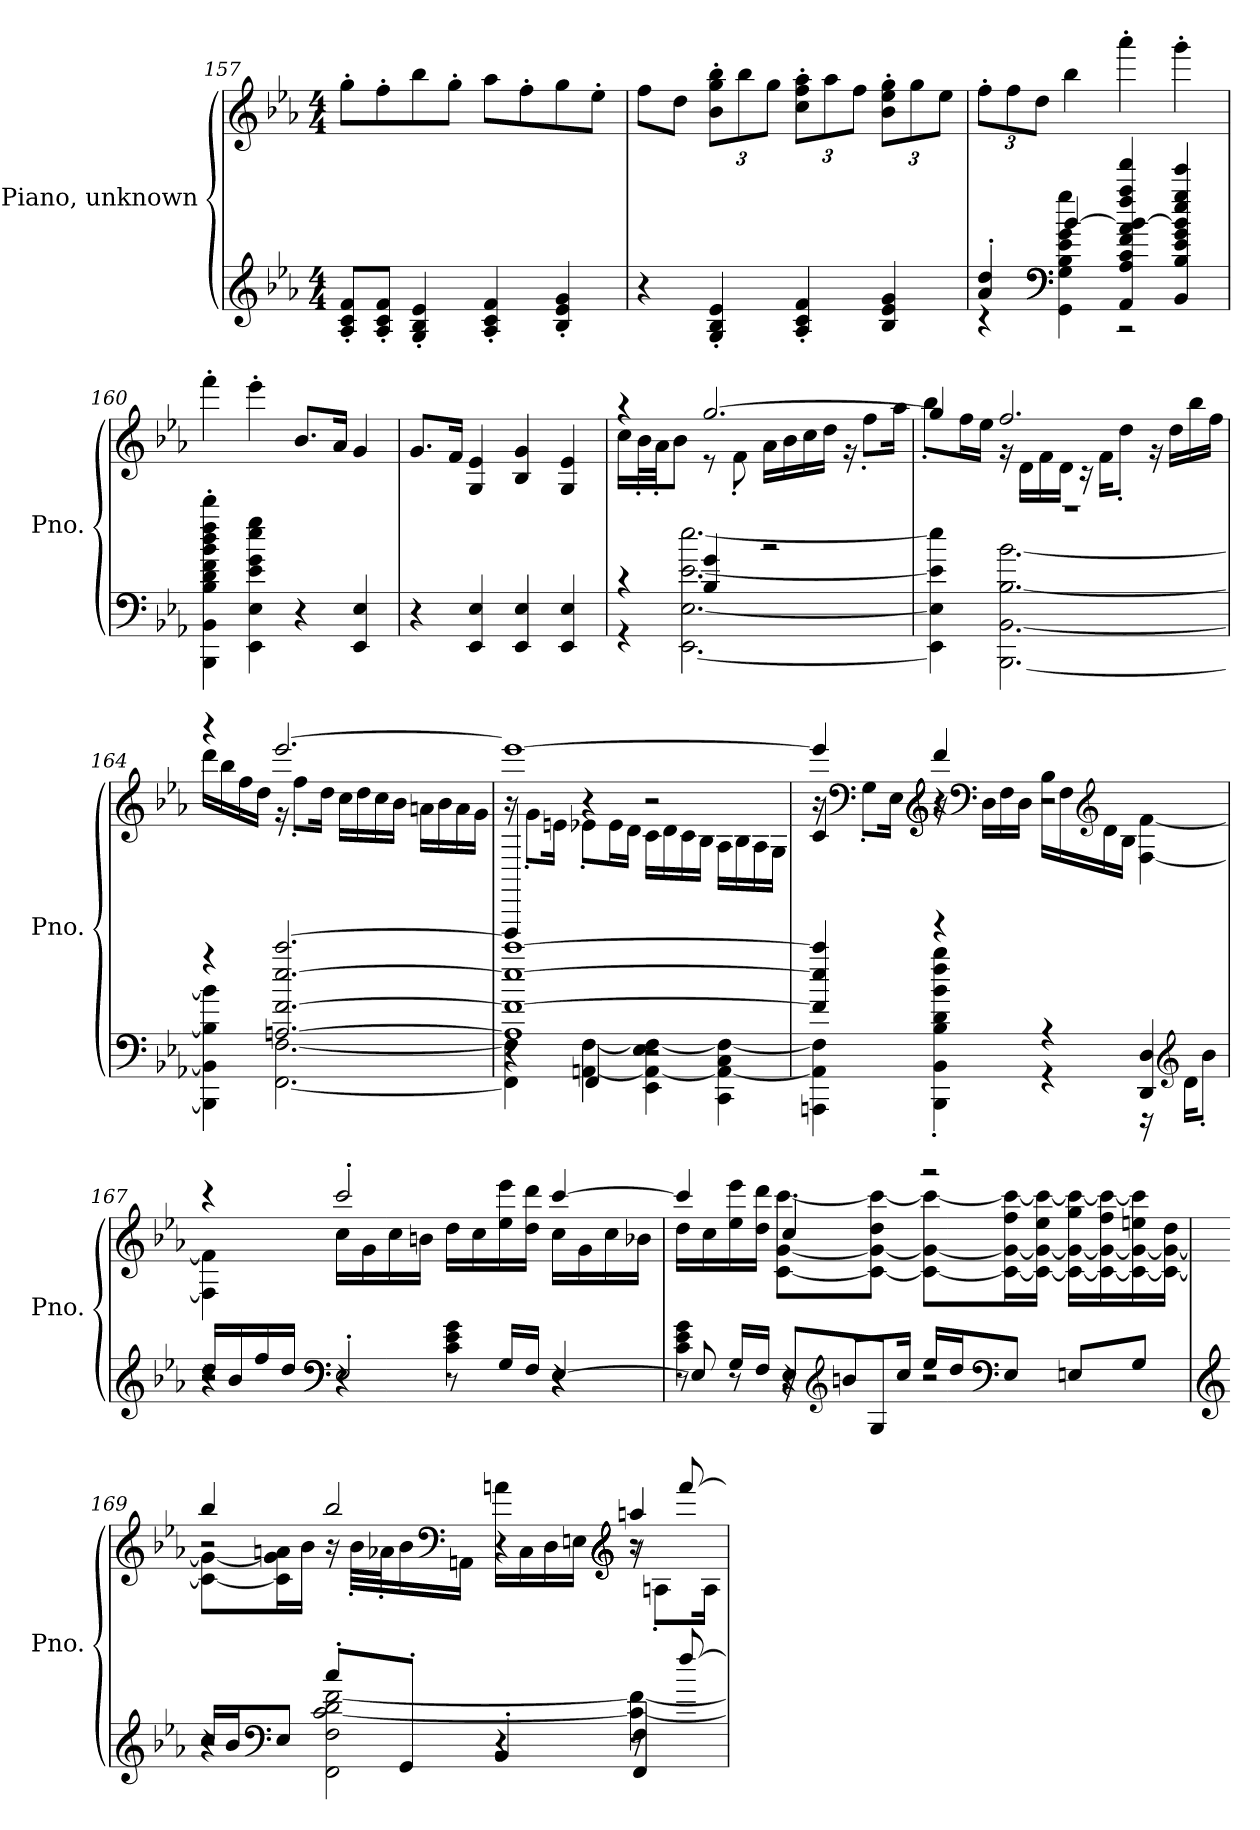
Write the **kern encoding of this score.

**kern	**kern
*part1	*part1
*staff2	*staff1
*I"Piano, unknown	*
*I'Pno.	*
*clefG2	*clefG2
*k[b-e-a-]	*k[b-e-a-]
*M4/4	*M4/4
=157	=157
8A-/' 8c/' 8f/'L	8gg'\L
8A-/' 8c/' 8f/'J	8ff'\
4G/' 4B-/' 4e-/'	8bb-\
.	8gg'\J
4A-/' 4c/' 4f/'	8aa-\L
.	8ff'\
4B-/' 4e-/' 4g/'	8gg\
.	8ee-'\J
!!LO:LB:g=z
=158	=158
4r	8ff\L
.	8dd\J
*	*Xbrackettup
4G/' 4B-/' 4e-/'	12b-\' 12gg\' 12bb-\'L
.	12bb-\
.	12gg\J
4A-/' 4c/' 4f/'	12cc\' 12ff\' 12aa-\'L
.	12aa-\
.	12ff\J
4B-/ 4e-/ 4g/	12b-\' 12ee-\' 12gg\'L
.	12gg\
.	12ee-\J
=159	=159
*^	*
4a-/' 4dd/'	4r	12ff'\L
.	.	12ff\
.	.	12dd\J
*clefF4	*	*
[4b-/	4GG\ 4G\ 4B-\ 4e-\ 4g\ 4gg\	4bb-\
4AA-/ 4A-/ 4c/ 4f/ 4a-/ 4b-/_ 4ff/ 4aa-/ 4fff/	2r	4aaa-'\
4BB-/ 4B-/ 4e-/ 4g/ 4b-/] 4ee-/ 4gg/ 4eee-/	.	4ggg'\
*v	*v	*
=160	=160
4BBB-\' 4BB-\' 4B-\' 4d\' 4f\' 4b-\' 4dd\' 4ff\' 4ddd\'	4fff'\
4EE-\ 4E-\ 4e-\ 4g\ 4ee-\ 4gg\	4eee-'\
4r	8.b-/L
.	16a-/Jk
4EE-/ 4E-/	4g/
=161	=161
4r	8.g/L
.	16f/Jk
4EE-/ 4E-/	4G/ 4e-/
4EE-/ 4E-/	4B-/ 4g/
4EE-/ 4E-/	4G/ 4e-/
!!LO:PB:g=z
=162	=162
*^	*^
4r	4r	4r	16cc\LL
.	.	.	32b-'\L
.	.	.	32a-'\JJ
.	.	.	8b-\J
4B-/ 4g/	[2.EE-\ [2.E-\ [2.e-\ [2.ee-\	[2.gg/	8r
.	.	.	8f'\
2r	.	.	16a-\LL
.	.	.	16b-\
.	.	.	16cc\
.	.	.	16dd\JJ
.	.	.	16r
.	.	.	8ff'\L
.	.	.	16aa-\Jk
=163	=163	=163	=163
1r	4EE-\] 4E-\] 4e-\] 4ee-\]	4gg/]	8bb-'\L
.	.	.	16ff\L
.	.	.	16ee-\JJ
.	[2.BBB-\ [2.BB-\ [2.B-\ [2.b-\	2.ff/	16r
.	.	.	16d\LL
.	.	.	16f\
.	.	.	16d\JJ
.	.	.	16r
.	.	.	16f\KL
.	.	.	8dd'\J
.	.	.	16r
.	.	.	16dd\LL
.	.	.	16bb-\
.	.	.	16ff\JJ
=164	=164	=164	=164
4r	4BBB-\] 4BB-\] 4B-\] 4b-\]	4r	16ddd\LL
.	.	.	16bb-\
.	.	.	16ff\
.	.	.	16dd\JJ
[2.An/ [2.f/ [2.ee-/ [2.ccc/	[2.FF\ [2.F\	[2.eee-/	16r
.	.	.	8ff'\L
.	.	.	16dd\Jk
.	.	.	16cc\LL
.	.	.	16dd\
.	.	.	16cc\
.	.	.	16b-\JJ
.	.	.	16an\LL
.	.	.	16b-\
.	.	.	16a\
.	.	.	16g\JJ
!!LO:LB:g=z
=165	=165	=165	=165
*	*^	*	*^
1A] 1f_ 1ee-_ 1ccc_	4FF\] 4F\]	4r	1eee-_	16r	4FFF/
.	.	.	.	8g'\L	.
.	.	.	.	16en\Jk	.
.	[4AAn\ [4F\	4FF/	.	8e-X'\L	4r
.	.	.	.	16e-\L	.
.	.	.	.	16d\JJ	.
.	4EE-\ 4AA\_ 4E-\ 4F\_	2r	.	16c\LL	2r
.	.	.	.	16d\	.
.	.	.	.	16c\	.
.	.	.	.	16B-\JJ	.
.	4CC\ 4AA\_ 4C\ 4F\_	.	.	16A-\LL	.
.	.	.	.	16B-\	.
.	.	.	.	16A-\	.
.	.	.	.	16G\JJ	.
*	*v	*v	*	*	*
=166	=166	=166	=166	=166
4f/] 4ee-/] 4ccc/]	4AAAn\ 4AA\] 4F\]	4eee-/]	16r	4c/
*	*	*clefF4	*	*
.	.	.	8G'\L	.
.	.	.	16E-\Jk	.
*	*	*clefG2	*	*
4r	4BBB-\' 4BB-\' 4B-\' 4d\' 4b-\' 4ff\' 4bb-\'	4ddd/	16r	4r
*	*	*clefF4	*	*
.	.	.	16D\LL	.
.	.	.	16F\	.
.	.	.	16D\JJ	.
4r	4r	2r	16B-\LL	2r
.	.	.	16F\	.
*	*	*clefG2	*	*
.	.	.	16d\	.
.	.	.	16B-\JJ	.
4DD/ 4D/	16r	.	[4F\ [4f\	.
*clefG2	*	*	*	*
.	16d\KL	.	.	.
.	8b-'\J	.	.	.
*	*	*	*v	*v
!!LO:LB:g=z
=167	=167	=167	=167
*	*^	*	*
16dd/LL	2r	4r	4r	4F\] 4f\]
16b-/	.	.	.	.
16ff/	.	.	.	.
16dd/JJ	.	.	.	.
*clefF4	*	*	*	*
4r	.	2E-'/	2ccc'/	16cc\LL
.	.	.	.	16g\
.	.	.	.	16cc\
.	.	.	.	16bn\JJ
8r	4c\ 4e-\ 4g\	.	.	16dd\LL
.	.	.	.	16cc\
16G/LL	.	.	.	16ee-\ 16eee-\
16F/JJ	.	.	.	16dd\ 16ddd\JJ
4r	4r	[4E-/	[4ccc/	16cc\LL
.	.	.	.	16g\
.	.	.	.	16cc\
.	.	.	.	16b-X\JJ
=168	=168	=168	=168	=168
8r	4c\ 4e-\ 4g\	8E-/]	4ccc/]	16dd\LL
.	.	.	.	16cc\
16G/LL	.	8r	.	16ee-\ 16eee-\
16F/JJ	.	.	.	16dd\ 16ddd\JJ
16r	4r	8E-/L	4cc'/	[8c\ [8g\ [8ccc\L
*clefG2	*	*	*	*
8bn'/L	.	.	.	.
.	.	8G/J	.	8c\_ 8g\_ 8dd\ 8ccc\_J
16cc/Jk	.	.	.	.
16ee-/LL	2r	2r	2r	8c\_ 8g\_ 8ccc\_L
16dd/J	.	.	.	.
*clefF4	*	*	*	*
8E-/J	.	.	.	16c\_ 16g\_ 16ff\ 16ccc\_L
.	.	.	.	16c\_ 16g\_ 16ee-\ 16ccc\_JJ
8En/L	.	.	.	16c\_ 16g\_ 16gg\ 16ccc\_LL
.	.	.	.	16c\_ 16g\_ 16ff\ 16ccc\_
8G/J	.	.	.	16c\_ 16g\_ 16een\ 16ccc\]
.	.	.	.	16c\_ 16g\_ 16dd\JJ
*	*	*	*v	*v
!!LO:LB:g=z
=169	=169	=169	=169
*clefG2	*	*	*
*	*	*	*^
*	*	*	*	*^
16cc/LL	4r	2r	4bb-/	8c\_ 8g\_L	2r
16b-/J	.	.	.	.	.
*clefF4	*	*	*	*	*
8E-/J	.	.	.	16c\] 16g\] 16an\L	.
.	.	.	.	16b-\JJ	.
8cc'/L	2FF\ 2F\ [2c\ 2d\ [2f\	.	2bb-/	16r	.
.	.	.	.	32b-'\LLL	.
.	.	.	.	32a-X'\J	.
8GG'/J	.	.	.	16b-\	.
*	*	*	*clefF4	*	*
.	.	.	.	16AAn\JJ	.
4BB-'/	.	4r	.	16an\LL	4r
.	.	.	.	16C\	.
.	.	.	.	16D\	.
.	.	.	.	16En\JJ	.
*	*	*	*clefG2	*	*
8r	4c\_ 4f\_	4FF/ 4F/	4aan/	16r	8r
.	.	.	.	8An'\L	.
[8ff/	.	.	.	.	[8fff/
.	.	.	.	16A\Jk	.
*v	*v	*v	*	*	*
*	*v	*v	*v
=	=
*-	*-
